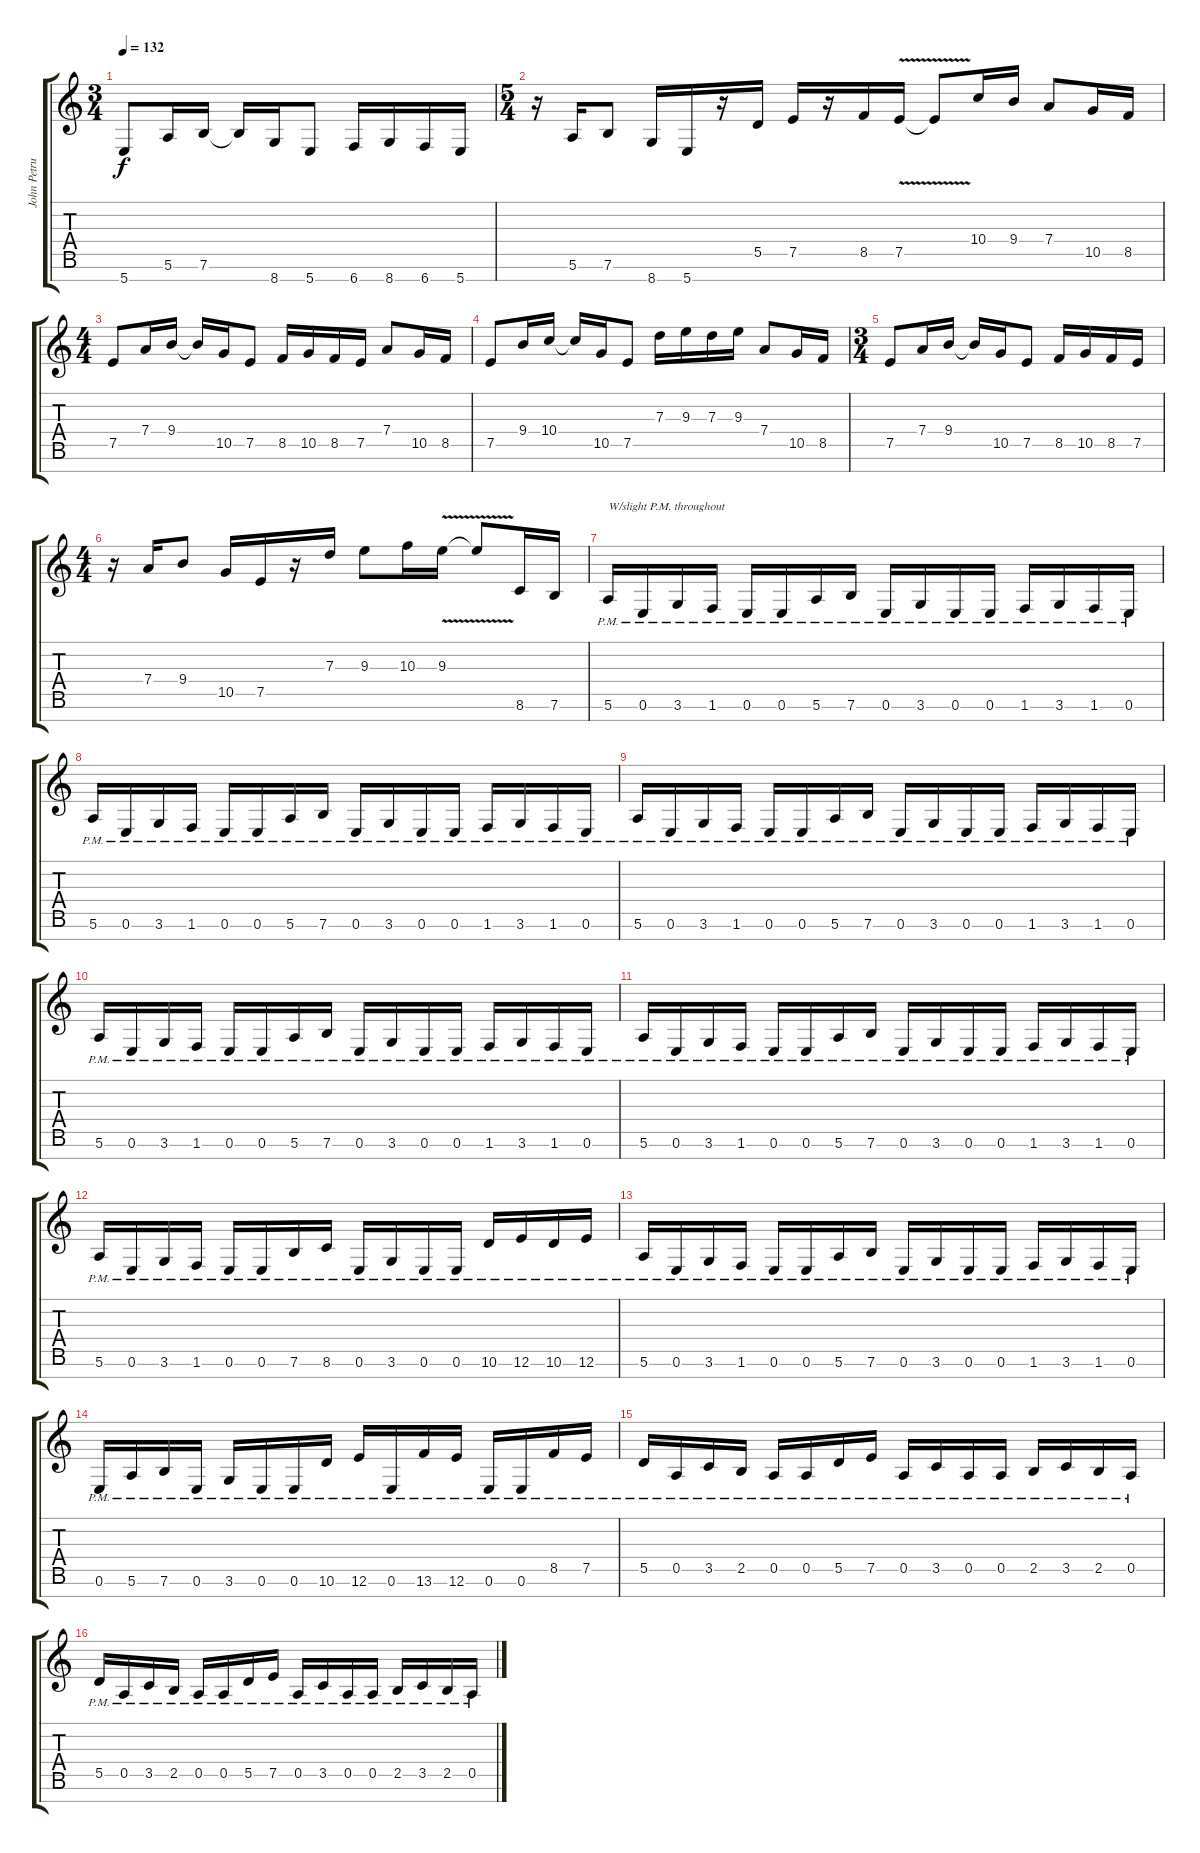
\track ("John Petrucci Guitar 1 (main)" "John Petru") {instrument distortionguitar}
\staff {score tabs}
\tuning (E4 B3 G3 D3 A2 E2 B1) {hide}
\ts (3 4)
\tempo 132
\clef g2
\ks c
5.7.8{dy f} 5.6.16 7.6.16 7.6{t}.16 8.7.16 5.7.8 6.7.16 8.7.16 6.7.16 5.7.16 |
\ts (5 4)
r.16 5.6.16 7.6.8 8.7.16 5.7.16 r.16 5.5.16 7.5.16 r.16 8.5.16 7.5{v}.16 7.5{t}.8 10.4.16 9.4.16 7.4.8 10.5.16 8.5.16 |
\ts (4 4)
7.5.8 7.4.16 9.4.16 9.4{t}.16 10.5.16 7.5.8 8.5.16 10.5.16 8.5.16 7.5.16 7.4.8 10.5.16 8.5.16 |
7.5.8 9.4.16 10.4.16 10.4{t}.16 10.5.16 7.5.8 7.3.16 9.3.16 7.3.16 9.3.16 7.4.8 10.5.16 8.5.16 |
\ts (3 4)
7.5.8 7.4.16 9.4.16 9.4{t}.16 10.5.16 7.5.8 8.5.16 10.5.16 8.5.16 7.5.16 |
\ts (4 4)
r.16 7.4.16 9.4.8 10.5.16 7.5.16 r.16 7.3.16 9.3.8 10.3.16 9.3{v}.16 9.3{t}.8 8.6.16 7.6.16 |
5.6{pm}.16{txt "W/slight P.M. throughout"} 0.6{pm}.16 3.6{pm}.16 1.6{pm}.16 0.6{pm}.16 0.6{pm}.16 5.6{pm}.16 7.6{pm}.16 0.6{pm}.16 3.6{pm}.16 0.6{pm}.16 0.6{pm}.16 1.6{pm}.16 3.6{pm}.16 1.6{pm}.16 0.6{pm}.16 |
5.6{pm}.16 0.6{pm}.16 3.6{pm}.16 1.6{pm}.16 0.6{pm}.16 0.6{pm}.16 5.6{pm}.16 7.6{pm}.16 0.6{pm}.16 3.6{pm}.16 0.6{pm}.16 0.6{pm}.16 1.6{pm}.16 3.6{pm}.16 1.6{pm}.16 0.6{pm}.16 |
5.6{pm}.16 0.6{pm}.16 3.6{pm}.16 1.6{pm}.16 0.6{pm}.16 0.6{pm}.16 5.6{pm}.16 7.6{pm}.16 0.6{pm}.16 3.6{pm}.16 0.6{pm}.16 0.6{pm}.16 1.6{pm}.16 3.6{pm}.16 1.6{pm}.16 0.6{pm}.16 |
5.6{pm}.16 0.6{pm}.16 3.6{pm}.16 1.6{pm}.16 0.6{pm}.16 0.6{pm}.16 5.6{pm}.16 7.6{pm}.16 0.6{pm}.16 3.6{pm}.16 0.6{pm}.16 0.6{pm}.16 1.6{pm}.16 3.6{pm}.16 1.6{pm}.16 0.6{pm}.16 |
5.6{pm}.16 0.6{pm}.16 3.6{pm}.16 1.6{pm}.16 0.6{pm}.16 0.6{pm}.16 5.6{pm}.16 7.6{pm}.16 0.6{pm}.16 3.6{pm}.16 0.6{pm}.16 0.6{pm}.16 1.6{pm}.16 3.6{pm}.16 1.6{pm}.16 0.6{pm}.16 |
5.6{pm}.16 0.6{pm}.16 3.6{pm}.16 1.6{pm}.16 0.6{pm}.16 0.6{pm}.16 7.6{pm}.16 8.6{pm}.16 0.6{pm}.16 3.6{pm}.16 0.6{pm}.16 0.6{pm}.16 10.6{pm}.16 12.6{pm}.16 10.6{pm}.16 12.6{pm}.16 |
5.6{pm}.16 0.6{pm}.16 3.6{pm}.16 1.6{pm}.16 0.6{pm}.16 0.6{pm}.16 5.6{pm}.16 7.6{pm}.16 0.6{pm}.16 3.6{pm}.16 0.6{pm}.16 0.6{pm}.16 1.6{pm}.16 3.6{pm}.16 1.6{pm}.16 0.6{pm}.16 |
0.6{pm}.16 5.6{pm}.16 7.6{pm}.16 0.6{pm}.16 3.6{pm}.16 0.6{pm}.16 0.6{pm}.16 10.6{pm}.16 12.6{pm}.16 0.6{pm}.16 13.6{pm}.16 12.6{pm}.16 0.6{pm}.16 0.6{pm}.16 8.5{pm}.16 7.5{pm}.16 |
5.5{pm}.16 0.5{pm}.16 3.5{pm}.16 2.5{pm}.16 0.5{pm}.16 0.5{pm}.16 5.5{pm}.16 7.5{pm}.16 0.5{pm}.16 3.5{pm}.16 0.5{pm}.16 0.5{pm}.16 2.5{pm}.16 3.5{pm}.16 2.5{pm}.16 0.5{pm}.16 |
5.5{pm}.16 0.5{pm}.16 3.5{pm}.16 2.5{pm}.16 0.5{pm}.16 0.5{pm}.16 5.5{pm}.16 7.5{pm}.16 0.5{pm}.16 3.5{pm}.16 0.5{pm}.16 0.5{pm}.16 2.5{pm}.16 3.5{pm}.16 2.5{pm}.16 0.5{pm}.16
